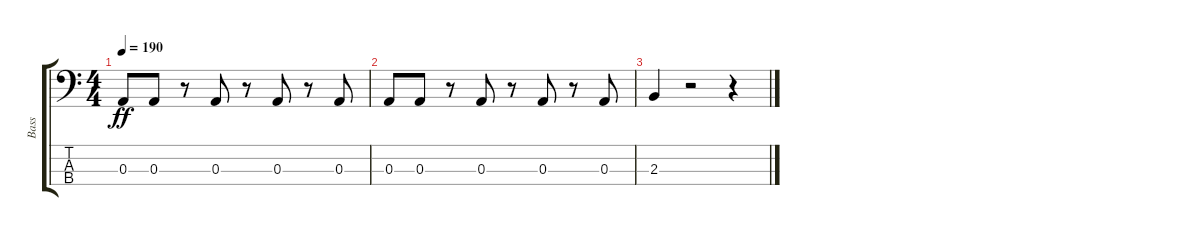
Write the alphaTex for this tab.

\track ("Bass" "Bass") {instrument electricbasspick}
\staff {score tabs}
\tuning (G2 D2 A1 E1) {hide}
\ts (4 4)
\tempo 190
\clef f4
\ks c
0.3.8{dy ff} 0.3.8 r.8 0.3.8 r.8 0.3.8 r.8 0.3.8 |
0.3.8 0.3.8 r.8 0.3.8 r.8 0.3.8 r.8 0.3.8 |
2.3.4 r.2 r.4
